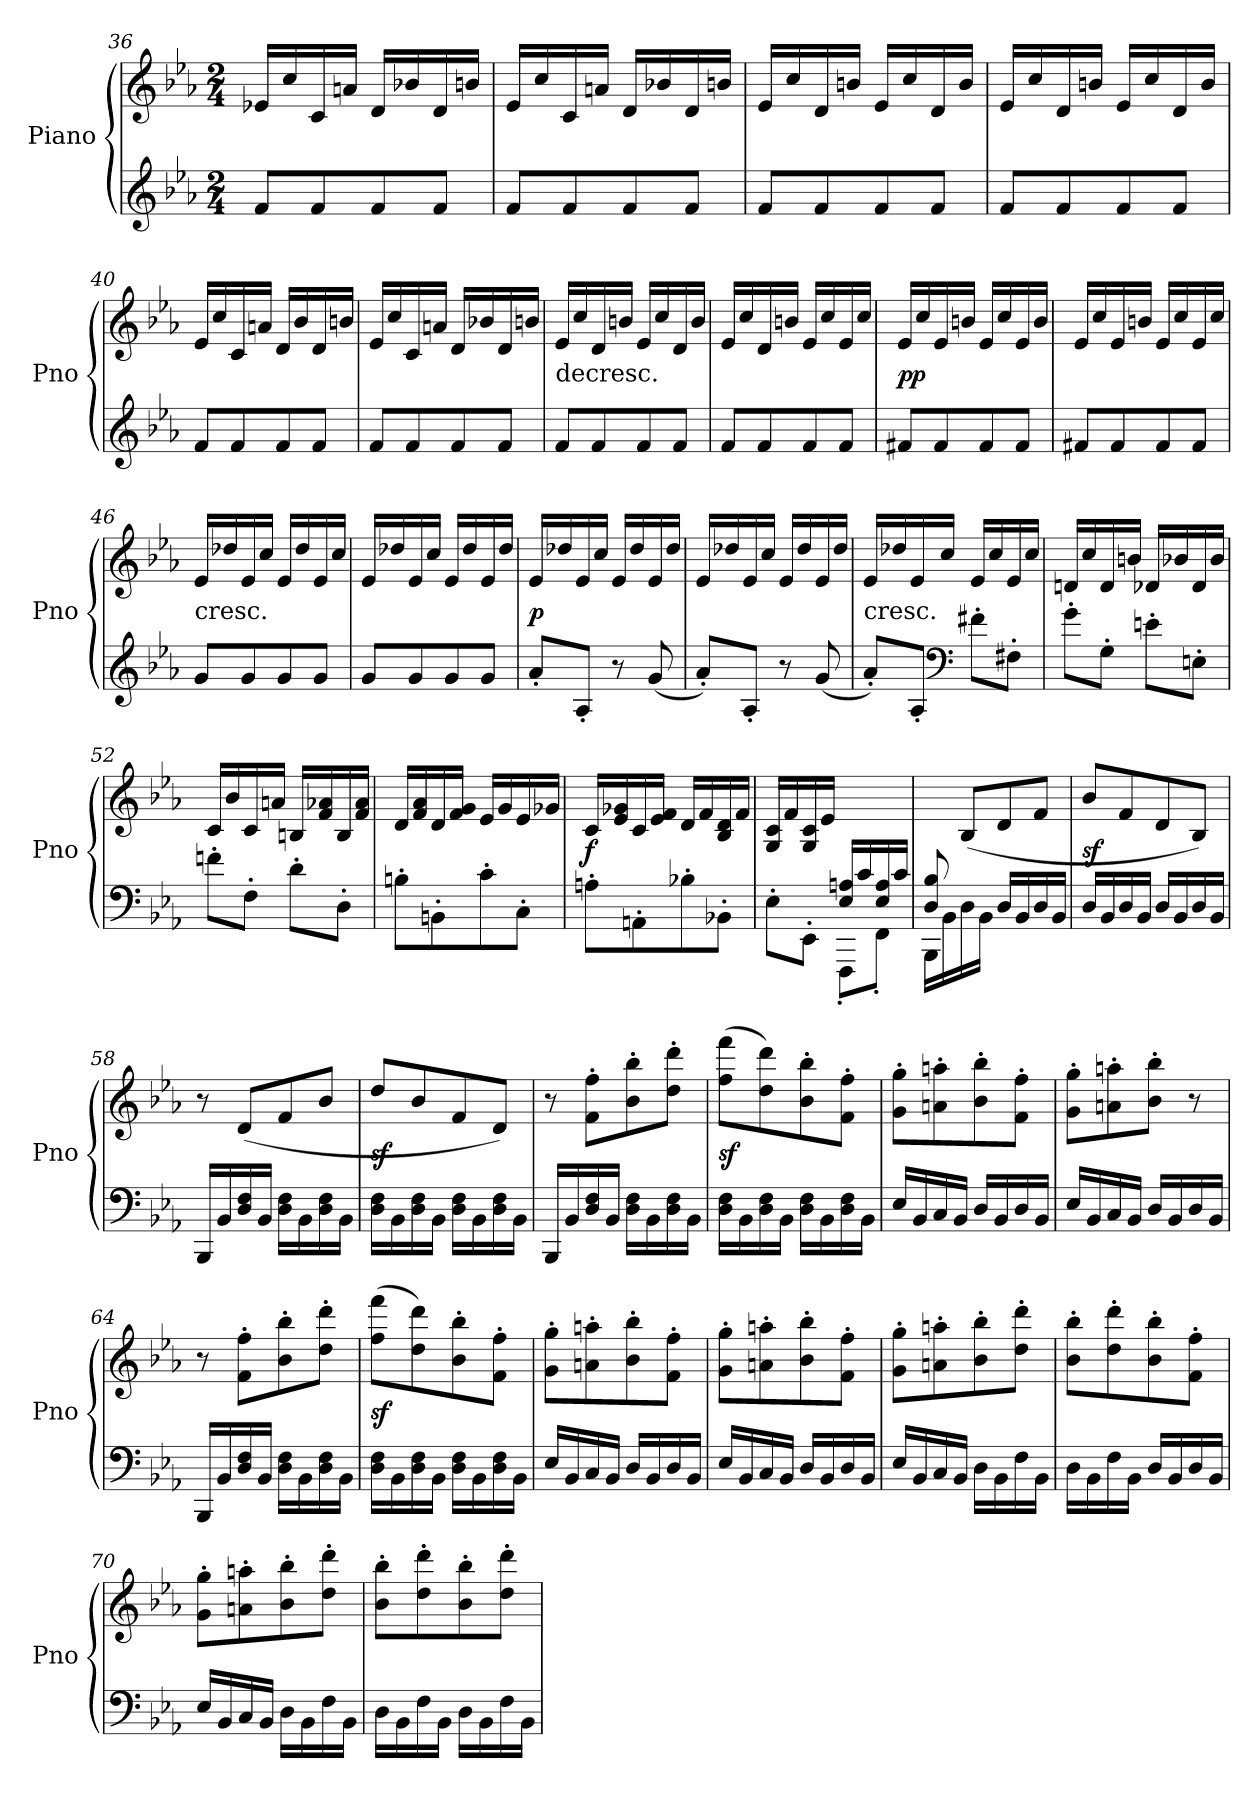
**kern	**kern	**dynam
*part1	*part1	*part1
*staff2	*staff1	*staff1/2
*I"Piano	*	*
*I'Pno	*	*
*clefG2	*clefG2	*
*k[b-e-a-]	*k[b-e-a-]	*
*E-:	*E-:	*
*M2/4	*M2/4	*
=36	=36	=36
8fL	16e-XLL	.
.	16cc	.
8f	16c	.
.	16anJJ	.
8f	16dLL	.
.	16b-X	.
8fJ	16d	.
.	16bnJJ	.
=37	=37	=37
8fL	16e-LL	.
.	16cc	.
8f	16c	.
.	16anJJ	.
8f	16dLL	.
.	16b-X	.
8fJ	16d	.
.	16bnJJ	.
=38	=38	=38
8fL	16e-LL	.
.	16cc	.
8f	16d	.
.	16bnJJ	.
8f	16e-LL	.
.	16cc	.
8fJ	16d	.
.	16bJJ	.
=39	=39	=39
8fL	16e-LL	.
.	16cc	.
8f	16d	.
.	16bnJJ	.
8f	16e-LL	.
.	16cc	.
8fJ	16d	.
.	16bJJ	.
=40	=40	=40
8fL	16e-LL	.
.	16cc	.
8f	16c	.
.	16anJJ	.
8f	16dLL	.
.	16b-	.
8fJ	16d	.
.	16bnJJ	.
=41	=41	=41
8fL	16e-LL	.
.	16cc	.
8f	16c	.
.	16anJJ	.
8f	16dLL	.
.	16b-X	.
8fJ	16d	.
.	16bnJJ	.
=42	=42	=42
!	!LO:TX:c:t=decresc.	!
8fL	16e-LL	.
.	16cc	.
8f	16d	.
.	16bnJJ	.
8f	16e-LL	.
.	16cc	.
8fJ	16d	.
.	16bJJ	.
=43	=43	=43
8fL	16e-LL	.
.	16cc	.
8f	16d	.
.	16bnJJ	.
8f	16e-LL	.
.	16cc	.
8fJ	16e-	.
.	16ccJJ	.
=44	=44	=44
8f#XL	16e-LL	pp
.	16cc	.
8f#	16e-	.
.	16bnJJ	.
8f#	16e-LL	.
.	16cc	.
8f#J	16e-	.
.	16bJJ	.
=45	=45	=45
8f#XL	16e-LL	.
.	16cc	.
8f#	16e-	.
.	16bnJJ	.
8f#	16e-LL	.
.	16cc	.
8f#J	16e-	.
.	16ccJJ	.
=46	=46	=46
!	!LO:TX:c:t=cresc.	!
8gL	16e-LL	.
.	16dd-X	.
8g	16e-	.
.	16ccJJ	.
8g	16e-LL	.
.	16dd-	.
8gJ	16e-	.
.	16ccJJ	.
=47	=47	=47
8gL	16e-LL	.
.	16dd-X	.
8g	16e-	.
.	16ccJJ	.
8g	16e-LL	.
.	16dd-	.
8gJ	16e-	.
.	16dd-JJ	.
=48	=48	=48
8a-'L	16e-LL	p
.	16dd-X	.
8A-'J	16e-	.
.	16ccJJ	.
8r	16e-LL	.
.	16dd-	.
(8g	16e-	.
.	16dd-JJ	.
=49	=49	=49
8a-'L)	16e-LL	.
.	16dd-X	.
8A-'J	16e-	.
.	16ccJJ	.
8r	16e-LL	.
.	16dd-	.
(8g	16e-	.
.	16dd-JJ	.
=50	=50	=50
!	!LO:TX:c:t=cresc.	!
8a-'L)	16e-LL	.
.	16dd-X	.
8A-'J	16e-	.
.	16ccJJ	.
*clefF4	*	*
8f#X'L	16e-LL	.
.	16cc	.
8F#X'J	16e-	.
.	16ccJJ	.
=51	=51	=51
8g'L	16dnLL	.
.	16cc	.
8G'J	16d	.
.	16bnJJ	.
8en'L	16d-XLL	.
.	16b-X	.
8En'J	16d-	.
.	16b-JJ	.
=52	=52	=52
8fn'L	16cLL	.
.	16b-	.
8F'J	16c	.
.	16anJJ	.
8d'L	16BnLL	.
.	16f 16a-X	.
8D'J	16B	.
.	16f 16a-JJ	.
=53	=53	=53
8Bn'L	16dLL	.
.	16f 16a-	.
8BBn'	16d	.
.	16f 16gJJ	.
8c'	16e-LL	.
.	16g	.
8C'J	16e-	.
.	16g-XJJ	.
=54	=54	=54
8An'L	16cLL	f
.	16e- 16g-X	.
8AAn'	16c	.
.	16e- 16fJJ	.
8B-X'	16dLL	.
.	16f	.
8BB-X'J	16B- 16d	.
.	16fJJ	.
=55	=55	=55
*^	*	*
4ryy	8E-'\L	16G/ 16c/LL	.
.	.	16f	.
.	8EE-'\J	16G/ 16c/	.
.	.	16e-JJ	.
16E- 16AnLL	8FFF'L	4ryy	.
16c	.	.	.
16E- 16A	8FF'J	.	.
16cJJ	.	.	.
=56	=56	=56	=56
8D 8B-	16BBB-LL	8ryy	.
.	16BB-	.	.
8ryy	16D	(>8B-/L	.
.	16BB-JJ	.	.
16DLL	4ryy	8d	.
16BB-	.	.	.
16D	.	8fJ	.
16BB-JJ	.	.	.
*v	*v	*	*
=57	=57	=57
16DLL	8b-L	sf
16BB-	.	.
16D	8f	.
16BB-JJ	.	.
16DLL	8d	.
16BB-	.	.
16D	8B-J)	.
16BB-JJ	.	.
=58	=58	=58
16BBB-LL	8r	.
16BB-	.	.
16D 16F	(>8dL	.
16BB-JJ	.	.
16D 16FLL	8f	.
16BB-	.	.
16D 16F	8b-J	.
16BB-JJ	.	.
=59	=59	=59
16D 16FLL	8ddL	sf
16BB-	.	.
16D 16F	8b-	.
16BB-JJ	.	.
16D 16FLL	8f	.
16BB-	.	.
16D 16F	8dJ)	.
16BB-JJ	.	.
=60	=60	=60
16BBB-LL	8r	.
16BB-	.	.
16D 16F	8f' 8ff'L	.
16BB-JJ	.	.
16D 16FLL	8b-' 8bb-'	.
16BB-	.	.
16D 16F	8dd' 8ddd'J	.
16BB-JJ	.	.
=61	=61	=61
16D 16FLL	(8ff 8fffL	sf
16BB-	.	.
16D 16F	8dd 8ddd)	.
16BB-JJ	.	.
16D 16FLL	8b-' 8bb-'	.
16BB-	.	.
16D 16F	8f' 8ff'J	.
16BB-JJ	.	.
=62	=62	=62
16E-LL	8g' 8gg'L	.
16BB-	.	.
16C	8an' 8aan'	.
16BB-JJ	.	.
16DLL	8b-' 8bb-'	.
16BB-	.	.
16D	8f' 8ff'J	.
16BB-JJ	.	.
=63	=63	=63
16E-LL	8g' 8gg'L	.
16BB-	.	.
16C	8an' 8aan'	.
16BB-JJ	.	.
16DLL	8b-' 8bb-'J	.
16BB-	.	.
16D	8r	.
16BB-JJ	.	.
=64	=64	=64
16BBB-LL	8r	.
16BB-	.	.
16D 16F	8f' 8ff'L	.
16BB-JJ	.	.
16D 16FLL	8b-' 8bb-'	.
16BB-	.	.
16D 16F	8dd' 8ddd'J	.
16BB-JJ	.	.
=65	=65	=65
16D 16FLL	(8ff 8fffL	sf
16BB-	.	.
16D 16F	8dd 8ddd)	.
16BB-JJ	.	.
16D 16FLL	8b-' 8bb-'	.
16BB-	.	.
16D 16F	8f' 8ff'J	.
16BB-JJ	.	.
=66	=66	=66
16E-LL	8g' 8gg'L	.
16BB-	.	.
16C	8an' 8aan'	.
16BB-JJ	.	.
16DLL	8b-' 8bb-'	.
16BB-	.	.
16D	8f' 8ff'J	.
16BB-JJ	.	.
=67	=67	=67
16E-LL	8g' 8gg'L	.
16BB-	.	.
16C	8an' 8aan'	.
16BB-JJ	.	.
16DLL	8b-' 8bb-'	.
16BB-	.	.
16D	8f' 8ff'J	.
16BB-JJ	.	.
=68	=68	=68
16E-LL	8g' 8gg'L	.
16BB-	.	.
16C	8an' 8aan'	.
16BB-JJ	.	.
16DLL	8b-' 8bb-'	.
16BB-	.	.
16F	8dd' 8ddd'J	.
16BB-JJ	.	.
=69	=69	=69
16DLL	8b-' 8bb-'L	.
16BB-	.	.
16F	8dd' 8ddd'	.
16BB-JJ	.	.
16DLL	8b-' 8bb-'	.
16BB-	.	.
16D	8f' 8ff'J	.
16BB-JJ	.	.
=70	=70	=70
16E-LL	8g' 8gg'L	.
16BB-	.	.
16C	8an' 8aan'	.
16BB-JJ	.	.
16DLL	8b-' 8bb-'	.
16BB-	.	.
16F	8dd' 8ddd'J	.
16BB-JJ	.	.
=71	=71	=71
16DLL	8b-' 8bb-'L	.
16BB-	.	.
16F	8dd' 8ddd'	.
16BB-JJ	.	.
16DLL	8b-' 8bb-'	.
16BB-	.	.
16F	8dd' 8ddd'J	.
16BB-JJ	.	.
=	=	=
*-	*-	*-
